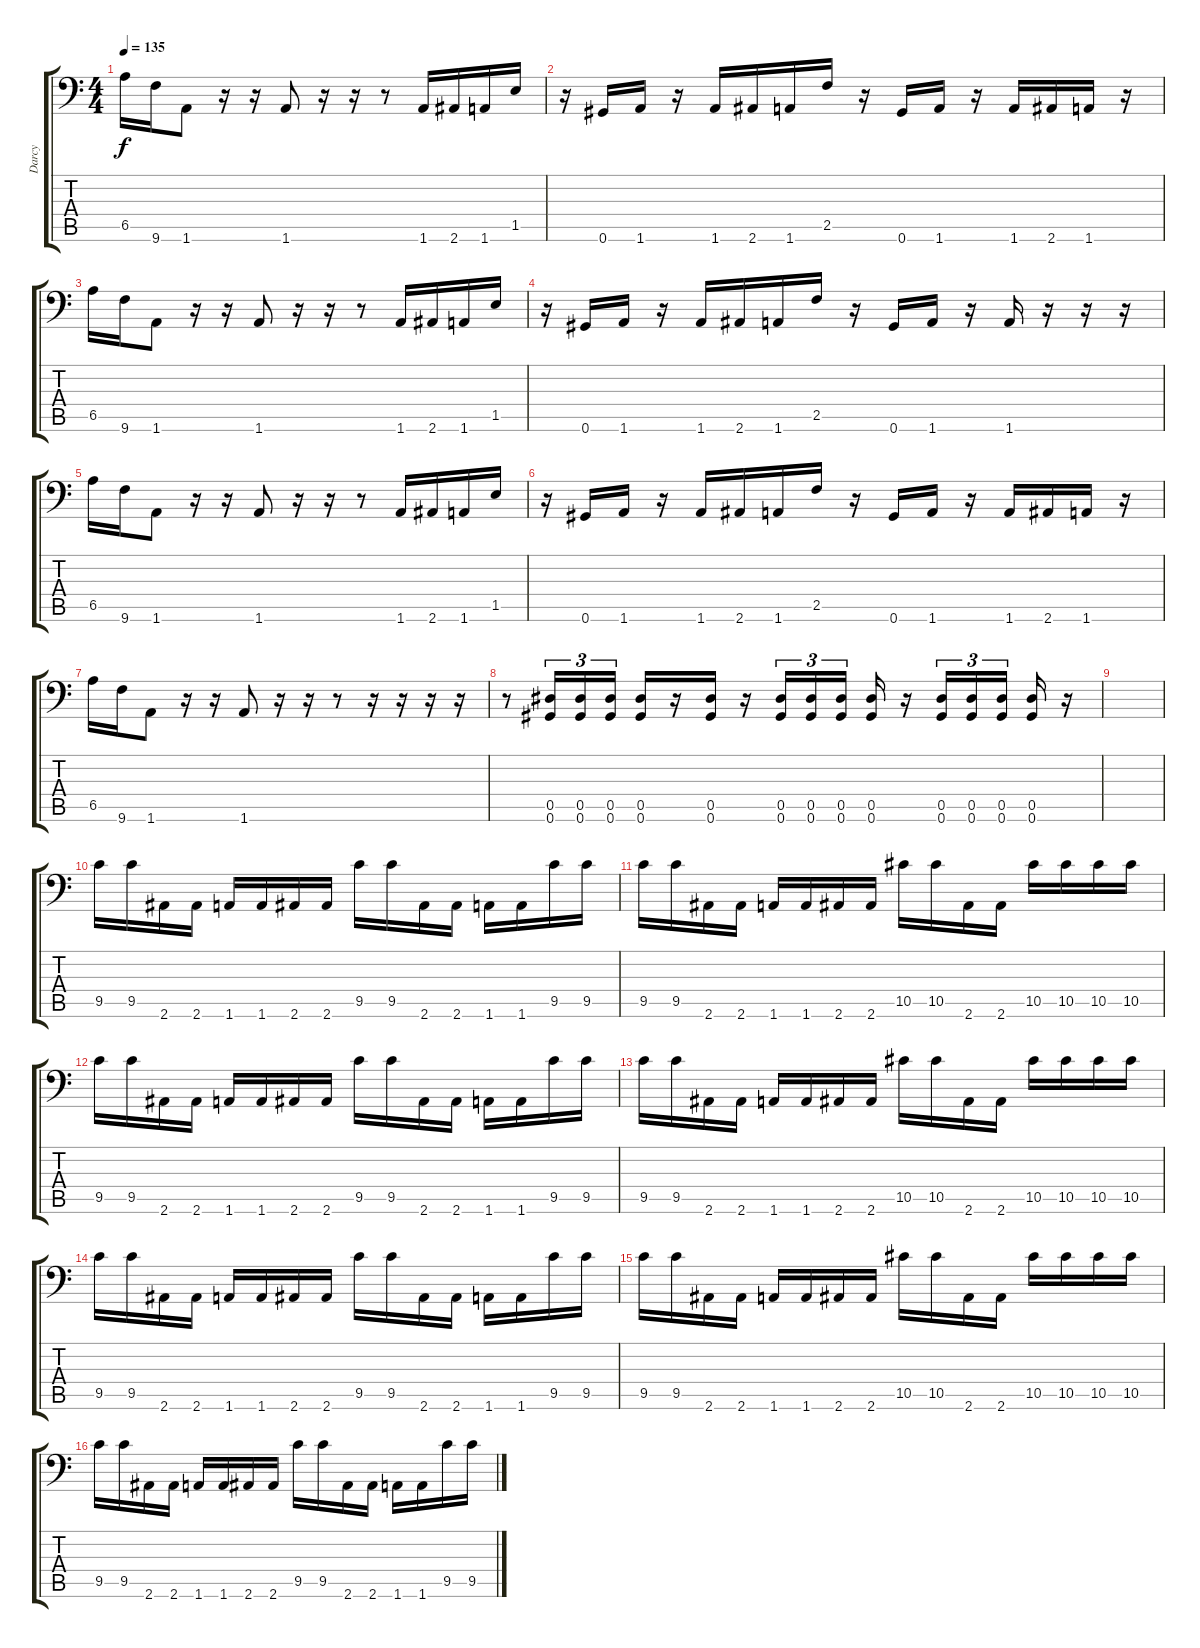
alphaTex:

\track ("Darcy" "Darcy") {instrument distortionguitar}
\staff {score tabs}
\tuning (Bb3 F3 Db3 Ab2 Eb2 Ab1) {hide}
\ts (4 4)
\tempo 135
\clef f4
\ks c
6.5.16{dy f} 9.6.16 1.6.8 r.16 r.16 1.6.8 r.16 r.16 r.8 1.6.16 2.6.16 1.6.16 1.5.16 |
r.16 0.6.16 1.6.16 r.16 1.6.16 2.6.16 1.6.16 2.5.16 r.16 0.6.16 1.6.16 r.16 1.6.16 2.6.16 1.6.16 r.16 |
6.5.16 9.6.16 1.6.8 r.16 r.16 1.6.8 r.16 r.16 r.8 1.6.16 2.6.16 1.6.16 1.5.16 |
r.16 0.6.16 1.6.16 r.16 1.6.16 2.6.16 1.6.16 2.5.16 r.16 0.6.16 1.6.16 r.16 1.6.16 r.16 r.16 r.16 |
6.5.16 9.6.16 1.6.8 r.16 r.16 1.6.8 r.16 r.16 r.8 1.6.16 2.6.16 1.6.16 1.5.16 |
r.16 0.6.16 1.6.16 r.16 1.6.16 2.6.16 1.6.16 2.5.16 r.16 0.6.16 1.6.16 r.16 1.6.16 2.6.16 1.6.16 r.16 |
6.5.16 9.6.16 1.6.8 r.16 r.16 1.6.8 r.16 r.16 r.8 r.16 r.16 r.16 r.16 |
r.8 (0.5 0.6).16{tu (3 2)} (0.5 0.6).16{tu (3 2)} (0.5 0.6).16{tu (3 2)} (0.5 0.6).16 r.16 (0.5 0.6).16 r.16 (0.5 0.6).16{tu (3 2)} (0.5 0.6).16{tu (3 2)} (0.5 0.6).16{tu (3 2) beam splitsecondary} (0.5 0.6).16 r.16 (0.5 0.6).16{tu (3 2)} (0.5 0.6).16{tu (3 2)} (0.5 0.6).16{tu (3 2) beam splitsecondary} (0.5 0.6).16 r.16 |
|
9.5.16 9.5.16 2.6.16 2.6.16 1.6.16 1.6.16 2.6.16 2.6.16 9.5.16 9.5.16 2.6.16 2.6.16 1.6.16 1.6.16 9.5.16 9.5.16 |
9.5.16 9.5.16 2.6.16 2.6.16 1.6.16 1.6.16 2.6.16 2.6.16 10.5.16 10.5.16 2.6.16 2.6.16 10.5.16 10.5.16 10.5.16 10.5.16 |
9.5.16 9.5.16 2.6.16 2.6.16 1.6.16 1.6.16 2.6.16 2.6.16 9.5.16 9.5.16 2.6.16 2.6.16 1.6.16 1.6.16 9.5.16 9.5.16 |
9.5.16 9.5.16 2.6.16 2.6.16 1.6.16 1.6.16 2.6.16 2.6.16 10.5.16 10.5.16 2.6.16 2.6.16 10.5.16 10.5.16 10.5.16 10.5.16 |
9.5.16 9.5.16 2.6.16 2.6.16 1.6.16 1.6.16 2.6.16 2.6.16 9.5.16 9.5.16 2.6.16 2.6.16 1.6.16 1.6.16 9.5.16 9.5.16 |
9.5.16 9.5.16 2.6.16 2.6.16 1.6.16 1.6.16 2.6.16 2.6.16 10.5.16 10.5.16 2.6.16 2.6.16 10.5.16 10.5.16 10.5.16 10.5.16 |
9.5.16 9.5.16 2.6.16 2.6.16 1.6.16 1.6.16 2.6.16 2.6.16 9.5.16 9.5.16 2.6.16 2.6.16 1.6.16 1.6.16 9.5.16 9.5.16
